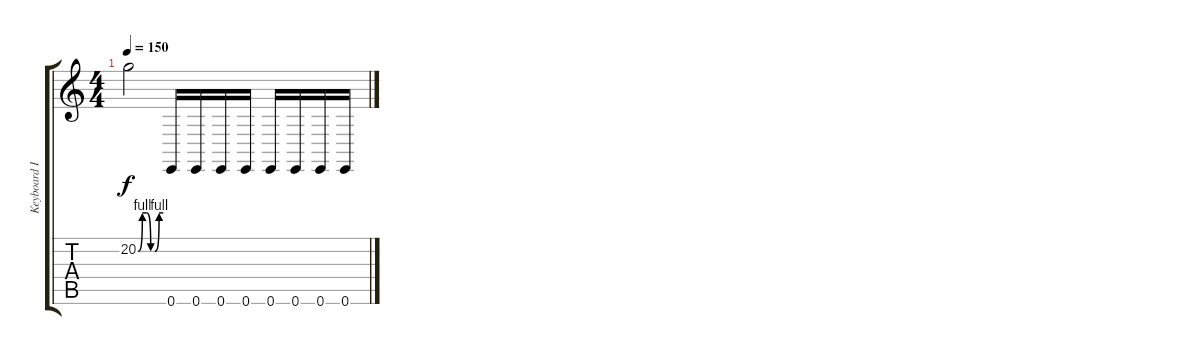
\track ("Keyboard II" "Keyboard I") {instrument pad1newage}
\staff {score tabs}
\tuning (E4 B3 G3 D3 A2 E2) {hide}
\ts (4 4)
\tempo 150
\clef g2
\ks c
20.2{be (custom 0 0 10 4 20 4 30 0 40 0 50 4 60 4)}.2{dy f} 0.6.16 0.6.16 0.6.16 0.6.16 0.6.16 0.6.16 0.6.16 0.6.16
